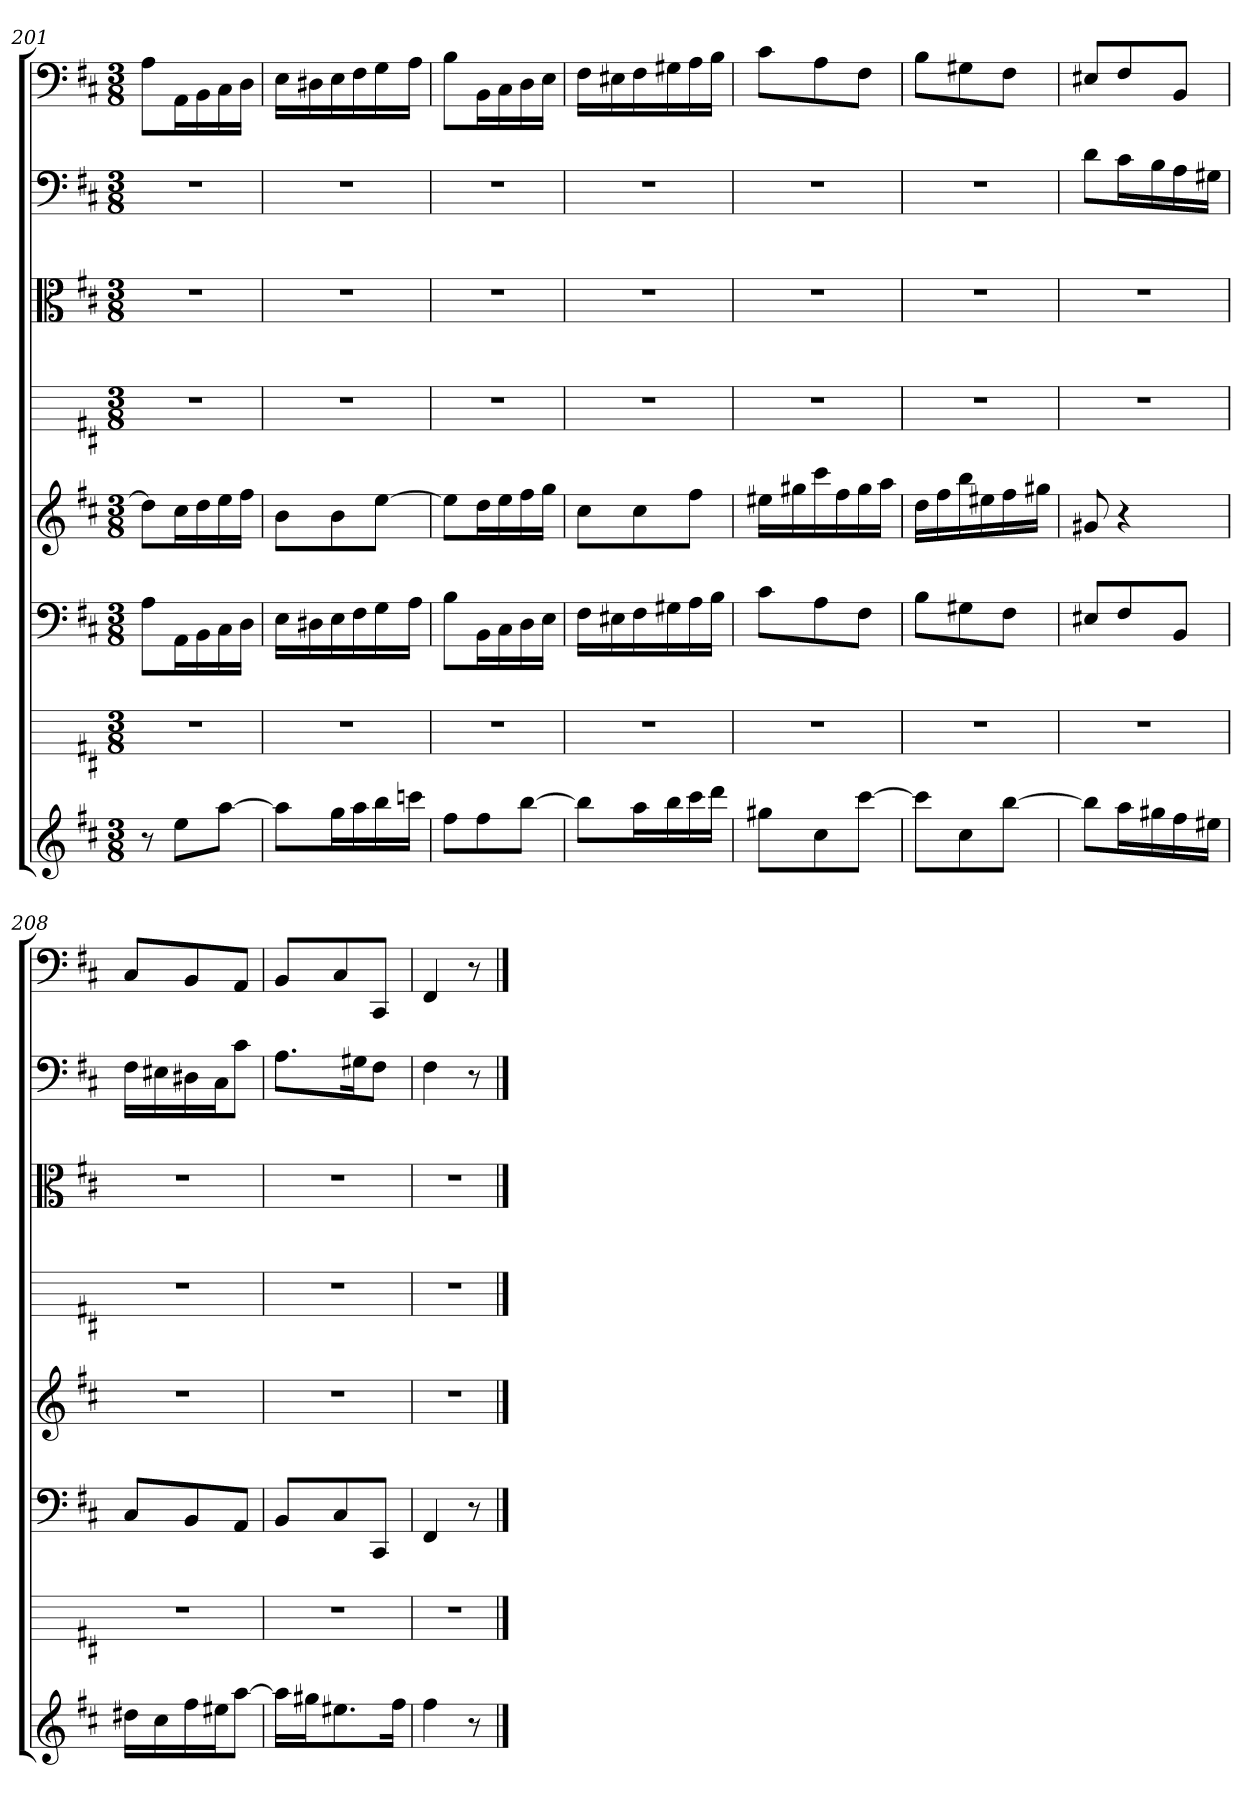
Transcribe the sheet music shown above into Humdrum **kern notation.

**kern	**kern	**kern	**kern	**kern	**kern	**kern	**kern
*part8	*part7	*part6	*part5	*part4	*part3	*part2	*part1
*staff8	*staff7	*staff6	*staff5	*staff4	*staff3	*staff2	*staff1
*	*	*clefF4	*	*	*clefC3	*clefF4	*clefF4
*k[f#c#]	*k[f#c#]	*k[f#c#]	*k[f#c#]	*k[f#c#]	*k[f#c#]	*k[f#c#]	*k[f#c#]
*D:	*D:	*D:	*D:	*D:	*D:	*D:	*D:
*M3/8	*M3/8	*M3/8	*M3/8	*M3/8	*M3/8	*M3/8	*M3/8
=201	=201	=201	=201	=201	=201	=201	=201
8r	4.r	8A\L	8ddL]	4.r	4.r	4.r	8A\L
8eeL	.	16AA\L	16cc#L	.	.	.	16AA\L
.	.	16BB\	16dd	.	.	.	16BB\
[8aaJ	.	16C#\	16ee	.	.	.	16C#\
.	.	16D\JJ	16ff#JJ	.	.	.	16D\JJ
=202	=202	=202	=202	=202	=202	=202	=202
8aaL]	4.r	16E\LL	8bL	4.r	4.r	4.r	16E\LL
.	.	16D#X\	.	.	.	.	16D#X\
16ggL	.	16E\	8b	.	.	.	16E\
16aa	.	16F#\	.	.	.	.	16F#\
16bb	.	16G\	[8eeJ	.	.	.	16G\
16cccnJJ	.	16A\JJ	.	.	.	.	16A\JJ
=203	=203	=203	=203	=203	=203	=203	=203
8ff#L	4.r	8B\L	8eeL]	4.r	4.r	4.r	8B\L
8ff#	.	16BB\L	16ddL	.	.	.	16BB\L
.	.	16C#\	16ee	.	.	.	16C#\
[8bbJ	.	16D\	16ff#	.	.	.	16D\
.	.	16E\JJ	16ggJJ	.	.	.	16E\JJ
=204	=204	=204	=204	=204	=204	=204	=204
8bbL]	4.r	16F#\LL	8cc#L	4.r	4.r	4.r	16F#\LL
.	.	16E#X\	.	.	.	.	16E#X\
16aaL	.	16F#\	8cc#	.	.	.	16F#\
16bb	.	16G#X\	.	.	.	.	16G#X\
16ccc#	.	16A\	8ff#J	.	.	.	16A\
16dddJJ	.	16B\JJ	.	.	.	.	16B\JJ
=205	=205	=205	=205	=205	=205	=205	=205
8gg#XL	4.r	8c#\L	16ee#XLL	4.r	4.r	4.r	8c#\L
.	.	.	16gg#X	.	.	.	.
8cc#	.	8A\	16ccc#	.	.	.	8A\
.	.	.	16ff#	.	.	.	.
[8ccc#J	.	8F#\J	16gg#	.	.	.	8F#\J
.	.	.	16aaJJ	.	.	.	.
=206	=206	=206	=206	=206	=206	=206	=206
8ccc#L]	4.r	8B\L	16ddLL	4.r	4.r	4.r	8B\L
.	.	.	16ff#	.	.	.	.
8cc#	.	8G#X\	16bb	.	.	.	8G#X\
.	.	.	16ee#X	.	.	.	.
[8bbJ	.	8F#\J	16ff#	.	.	.	8F#\J
.	.	.	16gg#XJJ	.	.	.	.
=207	=207	=207	=207	=207	=207	=207	=207
8bbL]	4.r	8E#X/L	8g#X	4.r	4.r	8d\L	8E#X/L
16aaL	.	8F#/	4r	.	.	16c#\L	8F#/
16gg#X	.	.	.	.	.	16B\	.
16ff#	.	8BB/J	.	.	.	16A\	8BB/J
16ee#XJJ	.	.	.	.	.	16G#X\JJ	.
=208	=208	=208	=208	=208	=208	=208	=208
16dd#XLL	4.r	8C#/L	4.r	4.r	4.r	16F#\LL	8C#/L
16cc#	.	.	.	.	.	16E#X\	.
16ff#	.	8BB/	.	.	.	16D#X\	8BB/
16ee#XJ	.	.	.	.	.	16C#\J	.
[8aaJ	.	8AA/J	.	.	.	8c#\J	8AA/J
=209	=209	=209	=209	=209	=209	=209	=209
16aaLL]	4.r	8BB/L	4.r	4.r	4.r	8.A\L	8BB/L
16gg#XJ	.	.	.	.	.	.	.
8.ee#X	.	8C#/	.	.	.	.	8C#/
.	.	.	.	.	.	16G#X\K	.
.	.	8CC#/J	.	.	.	8F#\J	8CC#/J
16ff#Jk	.	.	.	.	.	.	.
=210	=210	=210	=210	=210	=210	=210	=210
4ff#	4.r	4FF#	4.r	4.r	4.r	4F#	4FF#
8r	.	8r	.	.	.	8r	8r
==	==	==	==	==	==	==	==
*-	*-	*-	*-	*-	*-	*-	*-
